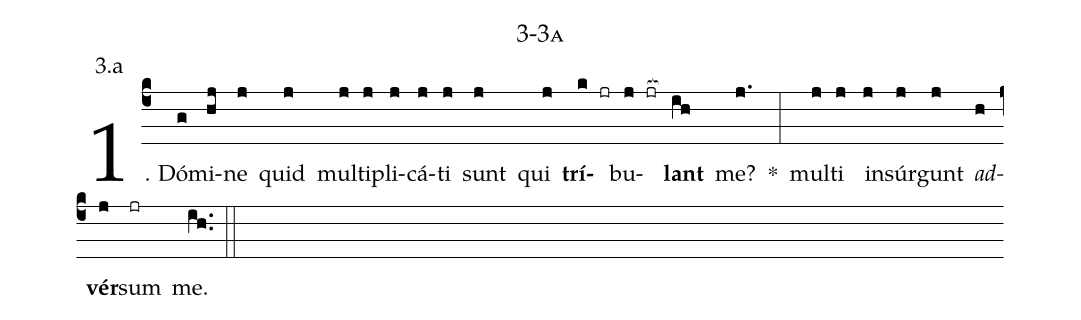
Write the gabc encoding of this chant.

name: 3-3a;
annotation: 3.a;
%%
(c4)1. Dó(g)mi(hj)ne(j) quid(j) mul(j)ti(j)pli(j)cá(j)ti(j) sunt(j) qui(j) <b>trí</b>(k jr)bu(j jr[ocb:1{])<b>lant</b>(ih[ocb:0}]) me?(j.) *(:) mul(j)ti(j) in(j)súr(j)gunt(j) <i>ad</i>(h)<b>vér</b>(j)sum(jr) me.(ih..) (::)
